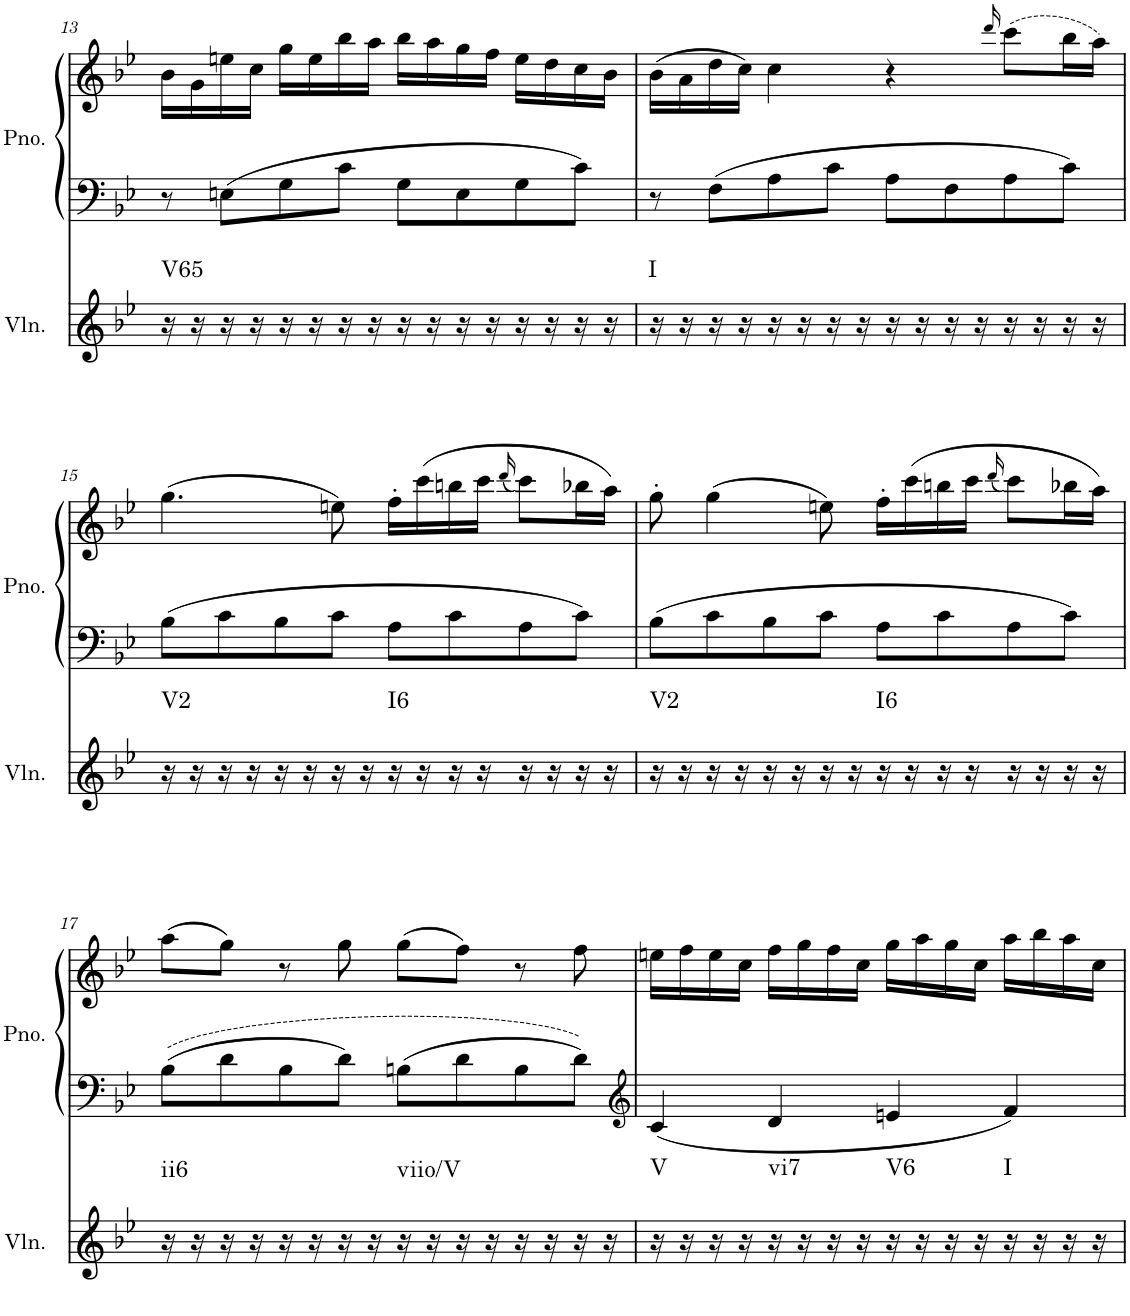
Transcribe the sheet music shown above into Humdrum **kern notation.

**kern	**harte	**kern	**kern
*part2	*part2	*part1	*part1
*staff3	*	*staff2	*staff1
*I"Violin	*	*I"Piano, Piano right	*
*I'Vln.	*	*I'Pno.	*
!!LO:PB:g=z
*clefG2	*	*clefF4	*clefG2
*k[b-e-]	*	*k[b-e-]	*k[b-e-]
*M4/4	*	*M4/4	*M4/4
*met(c)	*	*met(c)	*met(c)
=13	=13	=13	=13
!	!LO:H:kt=V65	!	!
16r	N	8r	16b-\LL
16r	.	.	16g\
16r	.	8En\L	16een\
16r	.	.	16cc\JJ
16r	.	8G\	16gg\LL
16r	.	.	16ee\
16r	.	8c\J	16bb-\
16r	.	.	16aa\JJ
16r	.	8G\L	16bb-\LL
16r	.	.	16aa\
16r	.	8E\	16gg\
16r	.	.	16ff\JJ
16r	.	8G\	16ee\LL
16r	.	.	16dd\
16r	.	8c\J	16cc\
16r	.	.	16b-\JJ
=14	=14	=14	=14
!	!LO:H:kt=I	!	!
16r	N	8r	(16b-\LL
16r	.	.	16a\
16r	.	8F\L	16dd\
16r	.	.	16cc\JJ)
16r	.	8A\	4cc\
16r	.	.	.
16r	.	8c\J	.
16r	.	.	.
16r	.	8A\L	4r
16r	.	.	.
16r	.	8F\	.
16r	.	.	.
.	.	.	16qddd/
16r	.	8A\	(8ccc\L
16r	.	.	.
16r	.	8c\J	16bb-\L
16r	.	.	16aa\JJ)
!!LO:LB:g=z
=15	=15	=15	=15
!	!LO:H:kt=V2	!	!
16r	N	8B-\L	(4.gg\
16r	.	.	.
16r	.	8c\	.
16r	.	.	.
16r	.	8B-\	.
16r	.	.	.
16r	.	8c\J	8een\)
16r	.	.	.
!	!LO:H:kt=I6	!	!
16r	N	8A\L	16ff'\LL
16r	.	.	(16ccc\
16r	.	8c\	16bbn\
16r	.	.	16ccc\JJ
.	.	.	(16qddd/
16r	.	8A\	8ccc\L)
16r	.	.	.
16r	.	8c\J	16bb-X\L
16r	.	.	16aa\JJ)
=16	=16	=16	=16
!	!LO:H:kt=V2	!	!
16r	N	8B-\L	8gg'\
16r	.	.	.
16r	.	8c\	(4gg\
16r	.	.	.
16r	.	8B-\	.
16r	.	.	.
16r	.	8c\J	8een\)
16r	.	.	.
!	!LO:H:kt=I6	!	!
16r	N	8A\L	16ff'\LL
16r	.	.	(16ccc\
16r	.	8c\	16bbn\
16r	.	.	16ccc\JJ
.	.	.	(16qddd/
16r	.	8A\	8ccc\L)
16r	.	.	.
16r	.	8c\J	16bb-X\L
16r	.	.	16aa\JJ)
!!LO:LB:g=z
=17	=17	=17	=17
!	!LO:H:kt=ii6	!	!
16r	N	8B-\L	(8aa\L
16r	.	.	.
16r	.	8d\	8gg\J)
16r	.	.	.
16r	.	8B-\	8r
16r	.	.	.
16r	.	8d\J	8gg\
16r	.	.	.
!	!LO:H:kt=viio/V	!	!
16r	N	8Bn\L	(8gg\L
16r	.	.	.
16r	.	8d\	8ff\J)
16r	.	.	.
16r	.	8B\	8r
16r	.	.	.
16r	.	8d\J	8ff\
16r	.	.	.
=18	=18	=18	=18
*	*	*clefG2	*
!	!LO:H:kt=V	!	!
16r	N	4c/	16een\LL
16r	.	.	16ff\
16r	.	.	16ee\
16r	.	.	16cc\JJ
!	!LO:H:kt=vi7	!	!
16r	N	4d/	16ff\LL
16r	.	.	16gg\
16r	.	.	16ff\
16r	.	.	16cc\JJ
!	!LO:H:kt=V6	!	!
16r	N	4en/	16gg\LL
16r	.	.	16aa\
16r	.	.	16gg\
16r	.	.	16cc\JJ
!	!LO:H:kt=I	!	!
16r	N	4f/	16aa\LL
16r	.	.	16bb-\
16r	.	.	16aa\
16r	.	.	16cc\JJ
=	=	=	=
*-	*-	*-	*-
